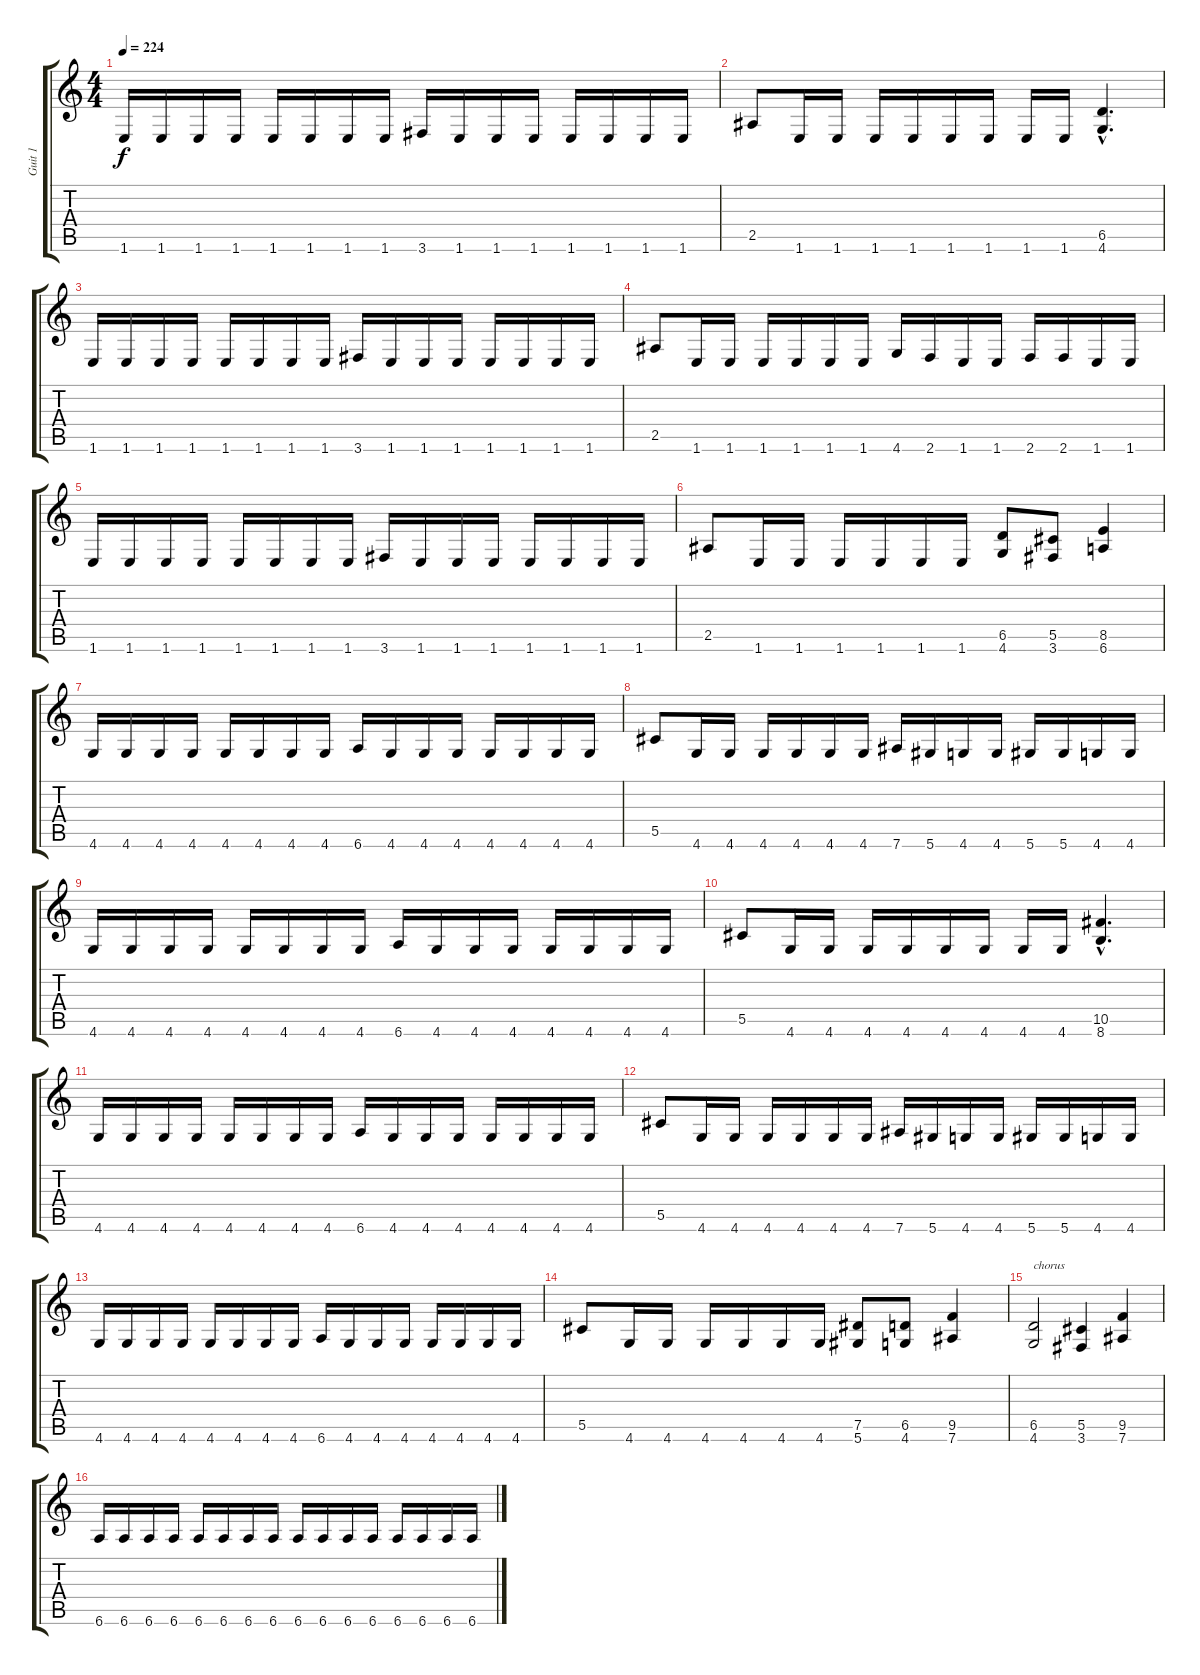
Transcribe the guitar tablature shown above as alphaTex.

\track ("Guit 1" "Guit 1") {instrument distortionguitar}
\staff {score tabs}
\tuning (Eb4 Bb3 Gb3 Db3 Ab2 Eb2) {hide}
\ts (4 4)
\tempo 224
\clef g2
\ks c
1.6.16{dy f} 1.6.16 1.6.16 1.6.16 1.6.16 1.6.16 1.6.16 1.6.16 3.6.16 1.6.16 1.6.16 1.6.16 1.6.16 1.6.16 1.6.16 1.6.16 |
2.5.8 1.6.16 1.6.16 1.6.16 1.6.16 1.6.16 1.6.16 1.6.16 1.6.16 (6.5{hac} 4.6{hac}).4{d} |
1.6.16 1.6.16 1.6.16 1.6.16 1.6.16 1.6.16 1.6.16 1.6.16 3.6.16 1.6.16 1.6.16 1.6.16 1.6.16 1.6.16 1.6.16 1.6.16 |
2.5.8 1.6.16 1.6.16 1.6.16 1.6.16 1.6.16 1.6.16 4.6.16 2.6.16 1.6.16 1.6.16 2.6.16 2.6.16 1.6.16 1.6.16 |
1.6.16 1.6.16 1.6.16 1.6.16 1.6.16 1.6.16 1.6.16 1.6.16 3.6.16 1.6.16 1.6.16 1.6.16 1.6.16 1.6.16 1.6.16 1.6.16 |
2.5.8 1.6.16 1.6.16 1.6.16 1.6.16 1.6.16 1.6.16 (6.5 4.6).8 (5.5 3.6).8 (8.5 6.6).4 |
4.6.16 4.6.16 4.6.16 4.6.16 4.6.16 4.6.16 4.6.16 4.6.16 6.6.16 4.6.16 4.6.16 4.6.16 4.6.16 4.6.16 4.6.16 4.6.16 |
5.5.8 4.6.16 4.6.16 4.6.16 4.6.16 4.6.16 4.6.16 7.6.16 5.6.16 4.6.16 4.6.16 5.6.16 5.6.16 4.6.16 4.6.16 |
4.6.16 4.6.16 4.6.16 4.6.16 4.6.16 4.6.16 4.6.16 4.6.16 6.6.16 4.6.16 4.6.16 4.6.16 4.6.16 4.6.16 4.6.16 4.6.16 |
5.5.8 4.6.16 4.6.16 4.6.16 4.6.16 4.6.16 4.6.16 4.6.16 4.6.16 (10.5{hac} 8.6{hac}).4{d} |
4.6.16 4.6.16 4.6.16 4.6.16 4.6.16 4.6.16 4.6.16 4.6.16 6.6.16 4.6.16 4.6.16 4.6.16 4.6.16 4.6.16 4.6.16 4.6.16 |
5.5.8 4.6.16 4.6.16 4.6.16 4.6.16 4.6.16 4.6.16 7.6.16 5.6.16 4.6.16 4.6.16 5.6.16 5.6.16 4.6.16 4.6.16 |
4.6.16 4.6.16 4.6.16 4.6.16 4.6.16 4.6.16 4.6.16 4.6.16 6.6.16 4.6.16 4.6.16 4.6.16 4.6.16 4.6.16 4.6.16 4.6.16 |
5.5.8 4.6.16 4.6.16 4.6.16 4.6.16 4.6.16 4.6.16 (7.5 5.6).8 (6.5 4.6).8 (9.5 7.6).4 |
(6.5 4.6).2{txt "chorus"} (5.5 3.6).4 (9.5 7.6).4 |
6.6.16 6.6.16 6.6.16 6.6.16 6.6.16 6.6.16 6.6.16 6.6.16 6.6.16 6.6.16 6.6.16 6.6.16 6.6.16 6.6.16 6.6.16 6.6.16
